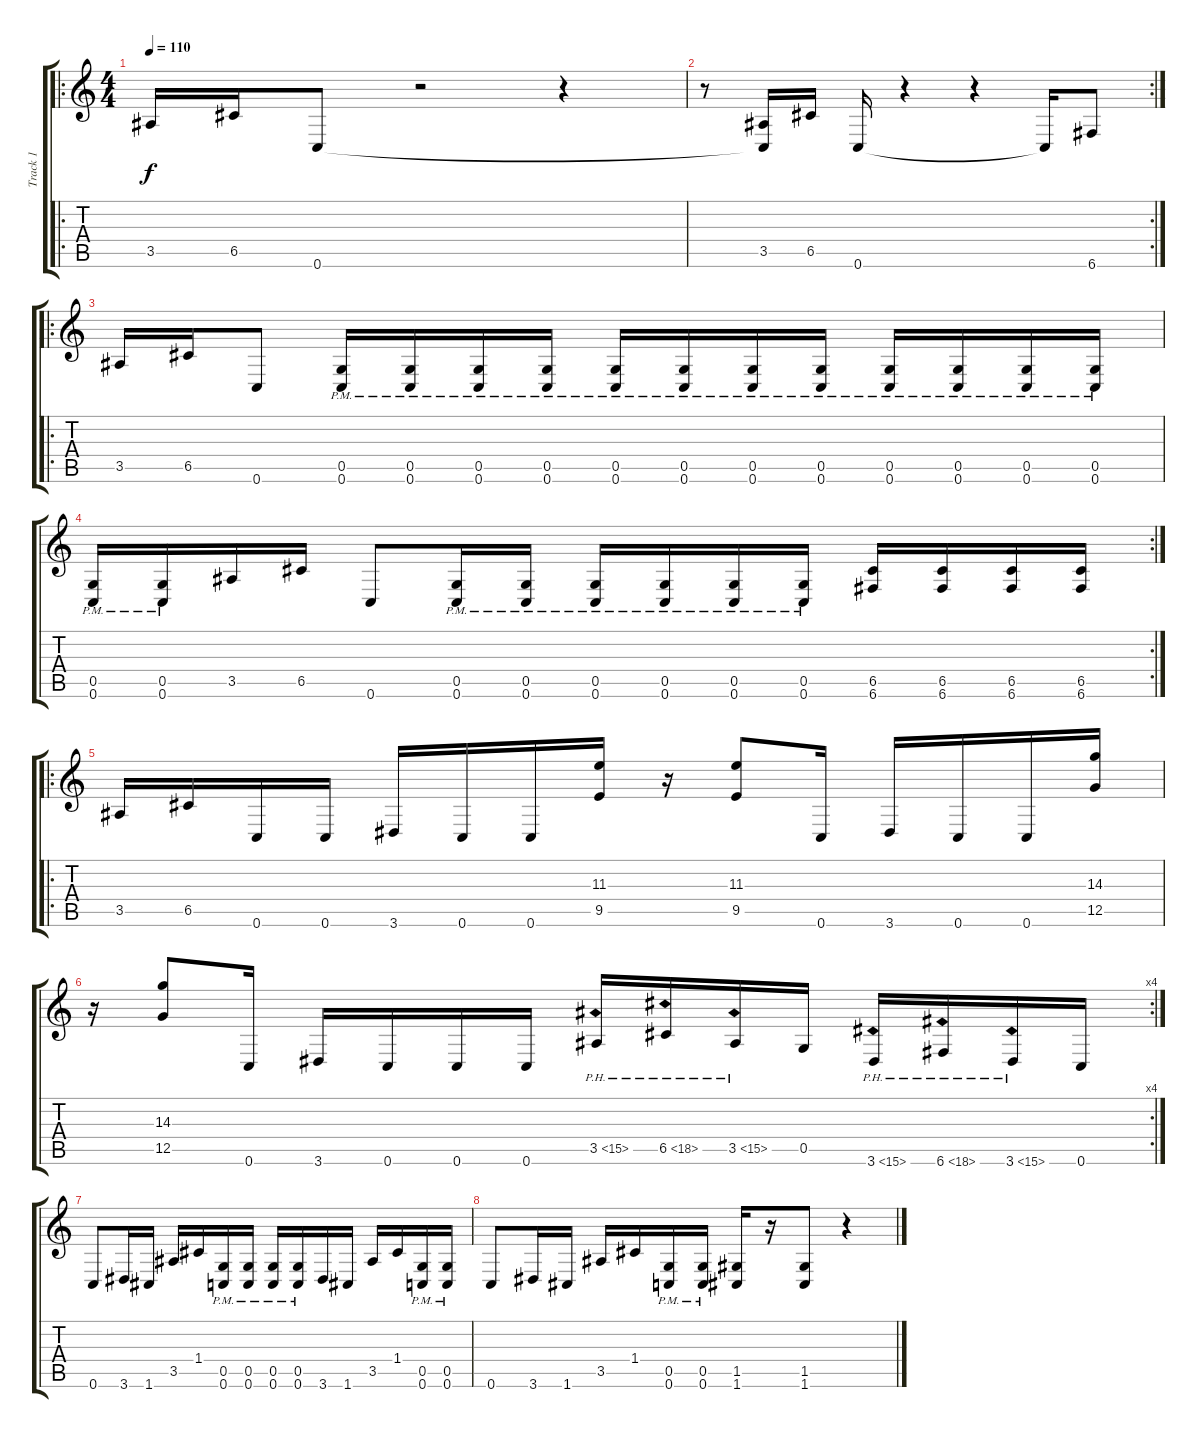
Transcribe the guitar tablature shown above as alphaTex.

\track ("Track 1" "Track 1") {instrument distortionguitar}
\staff {score tabs}
\tuning (D4 A3 F3 C3 G2 C2) {hide}
\ro
\ts (4 4)
\tempo 110
\clef g2
\ks c
3.5.16{dy f} 6.5.16 0.6.8 r.2 r.4 |
\rc 2
r.8 (3.5 0.6{t}).16 6.5.16 0.6.16 r.4 r.4 0.6{t}.16 6.6.8 |
\ro
3.5.16 6.5.16 0.6.8 (0.5{pm} 0.6{pm}).16 (0.5{pm} 0.6{pm}).16 (0.5{pm} 0.6{pm}).16 (0.5{pm} 0.6{pm}).16 (0.5{pm} 0.6{pm}).16 (0.5{pm} 0.6{pm}).16 (0.5{pm} 0.6{pm}).16 (0.5{pm} 0.6{pm}).16 (0.5{pm} 0.6{pm}).16 (0.5{pm} 0.6{pm}).16 (0.5{pm} 0.6{pm}).16 (0.5{pm} 0.6{pm}).16 |
\rc 2
(0.5{pm} 0.6{pm}).16 (0.5{pm} 0.6{pm}).16 3.5.16 6.5.16 0.6.8 (0.5{pm} 0.6{pm}).16 (0.5{pm} 0.6{pm}).16 (0.5{pm} 0.6{pm}).16 (0.5{pm} 0.6{pm}).16 (0.5{pm} 0.6{pm}).16 (0.5{pm} 0.6{pm}).16 (6.5 6.6).16 (6.5 6.6).16 (6.5 6.6).16 (6.5 6.6).16 |
\ro
3.5.16 6.5.16 0.6.16 0.6.16 3.6.16 0.6.16 0.6.16 (11.3 9.5).16 r.16 (11.3 9.5).8 0.6.16 3.6.16 0.6.16 0.6.16 (14.3 12.5).16 |
\rc 4
r.16 (14.3 12.5).8 0.6.16 3.6.16 0.6.16 0.6.16 0.6.16 3.5{ph 12}.16 6.5{ph 12}.16 3.5{ph 12}.16 0.5.16 3.6{ph 12}.16 6.6{ph 12}.16 3.6{ph 12}.16 0.6.16 |
0.6.8 3.6.16 1.6.16 3.5.16 1.4.16 (0.5{pm} 0.6{pm}).16 (0.5{pm} 0.6{pm}).16 (0.5{pm} 0.6{pm}).16 (0.5{pm} 0.6{pm}).16 3.6.16 1.6.16 3.5.16 1.4.16 (0.5{pm} 0.6{pm}).16 (0.5{pm} 0.6{pm}).16 |
0.6.8 3.6.16 1.6.16 3.5.16 1.4.16 (0.5{pm} 0.6{pm}).16 (0.5{pm} 0.6{pm}).16 (1.5 1.6).16 r.16 (1.5 1.6).8 r.4
